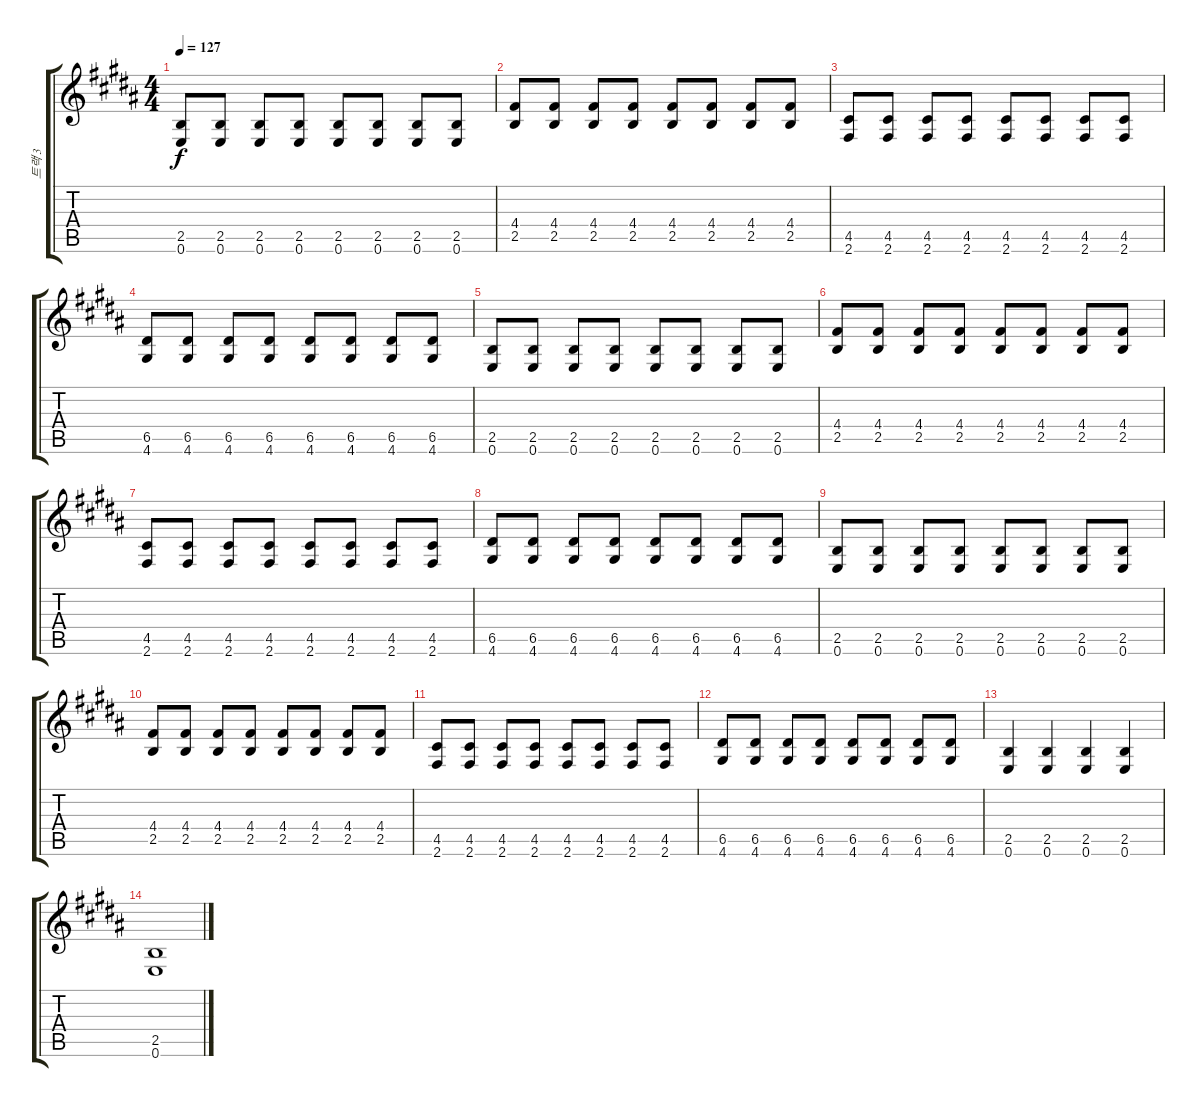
\track ("트랙 3" "트랙 3") {instrument acousticguitarsteel}
\staff {score tabs}
\tuning (E4 B3 G3 D3 A2 E2) {hide}
\ts (4 4)
\tempo 127
\clef g2
\ks b
(2.5 0.6).8{dy f} (2.5 0.6).8 (2.5 0.6).8 (2.5 0.6).8 (2.5 0.6).8 (2.5 0.6).8 (2.5 0.6).8 (2.5 0.6).8 |
(4.4 2.5).8 (4.4 2.5).8 (4.4 2.5).8 (4.4 2.5).8 (4.4 2.5).8 (4.4 2.5).8 (4.4 2.5).8 (4.4 2.5).8 |
(4.5 2.6).8 (4.5 2.6).8 (4.5 2.6).8 (4.5 2.6).8 (4.5 2.6).8 (4.5 2.6).8 (4.5 2.6).8 (4.5 2.6).8 |
(6.5 4.6).8 (6.5 4.6).8 (6.5 4.6).8 (6.5 4.6).8 (6.5 4.6).8 (6.5 4.6).8 (6.5 4.6).8 (6.5 4.6).8 |
(2.5 0.6).8 (2.5 0.6).8 (2.5 0.6).8 (2.5 0.6).8 (2.5 0.6).8 (2.5 0.6).8 (2.5 0.6).8 (2.5 0.6).8 |
(4.4 2.5).8 (4.4 2.5).8 (4.4 2.5).8 (4.4 2.5).8 (4.4 2.5).8 (4.4 2.5).8 (4.4 2.5).8 (4.4 2.5).8 |
(4.5 2.6).8 (4.5 2.6).8 (4.5 2.6).8 (4.5 2.6).8 (4.5 2.6).8 (4.5 2.6).8 (4.5 2.6).8 (4.5 2.6).8 |
(6.5 4.6).8 (6.5 4.6).8 (6.5 4.6).8 (6.5 4.6).8 (6.5 4.6).8 (6.5 4.6).8 (6.5 4.6).8 (6.5 4.6).8 |
(2.5 0.6).8 (2.5 0.6).8 (2.5 0.6).8 (2.5 0.6).8 (2.5 0.6).8 (2.5 0.6).8 (2.5 0.6).8 (2.5 0.6).8 |
(4.4 2.5).8 (4.4 2.5).8 (4.4 2.5).8 (4.4 2.5).8 (4.4 2.5).8 (4.4 2.5).8 (4.4 2.5).8 (4.4 2.5).8 |
(4.5 2.6).8 (4.5 2.6).8 (4.5 2.6).8 (4.5 2.6).8 (4.5 2.6).8 (4.5 2.6).8 (4.5 2.6).8 (4.5 2.6).8 |
(6.5 4.6).8 (6.5 4.6).8 (6.5 4.6).8 (6.5 4.6).8 (6.5 4.6).8 (6.5 4.6).8 (6.5 4.6).8 (6.5 4.6).8 |
(2.5 0.6).4 (2.5 0.6).4 (2.5 0.6).4 (2.5 0.6).4 |
(2.5 0.6).1
